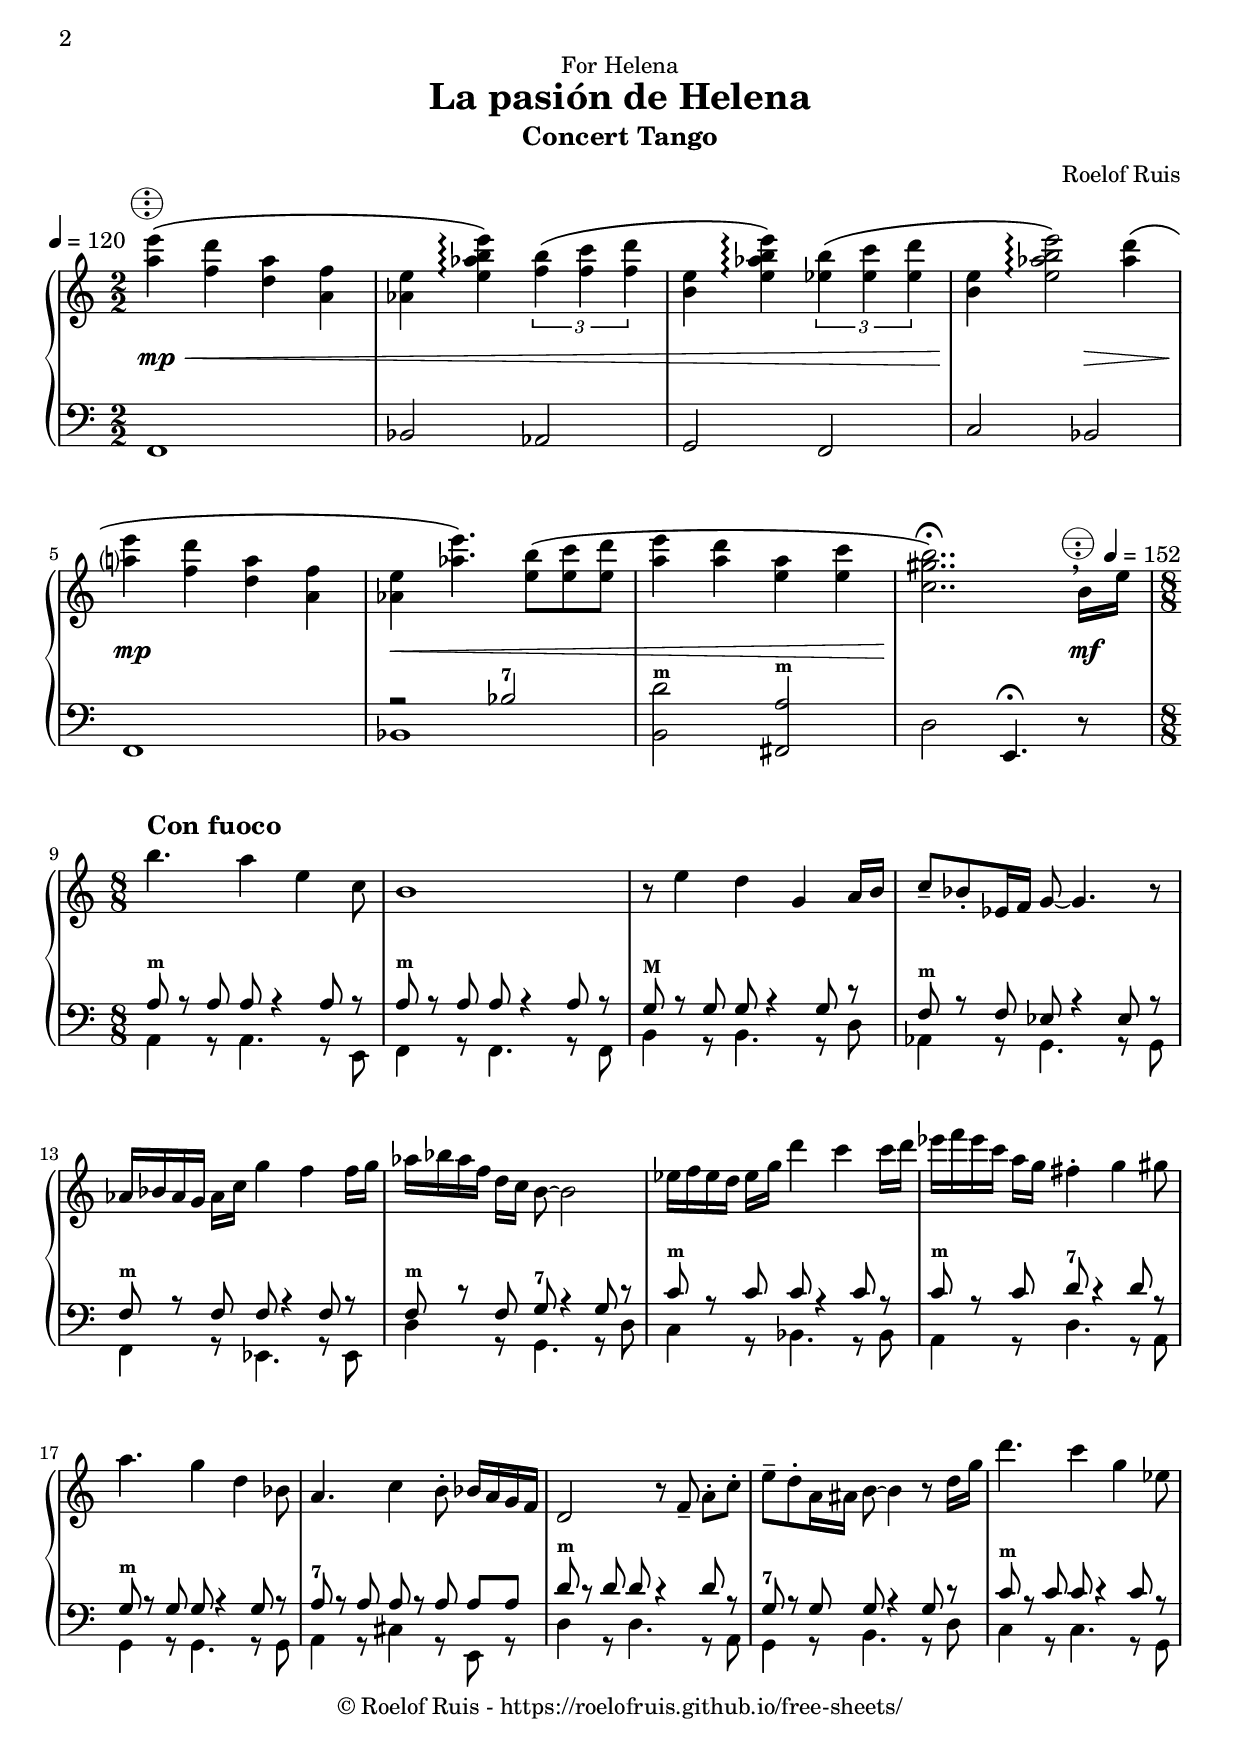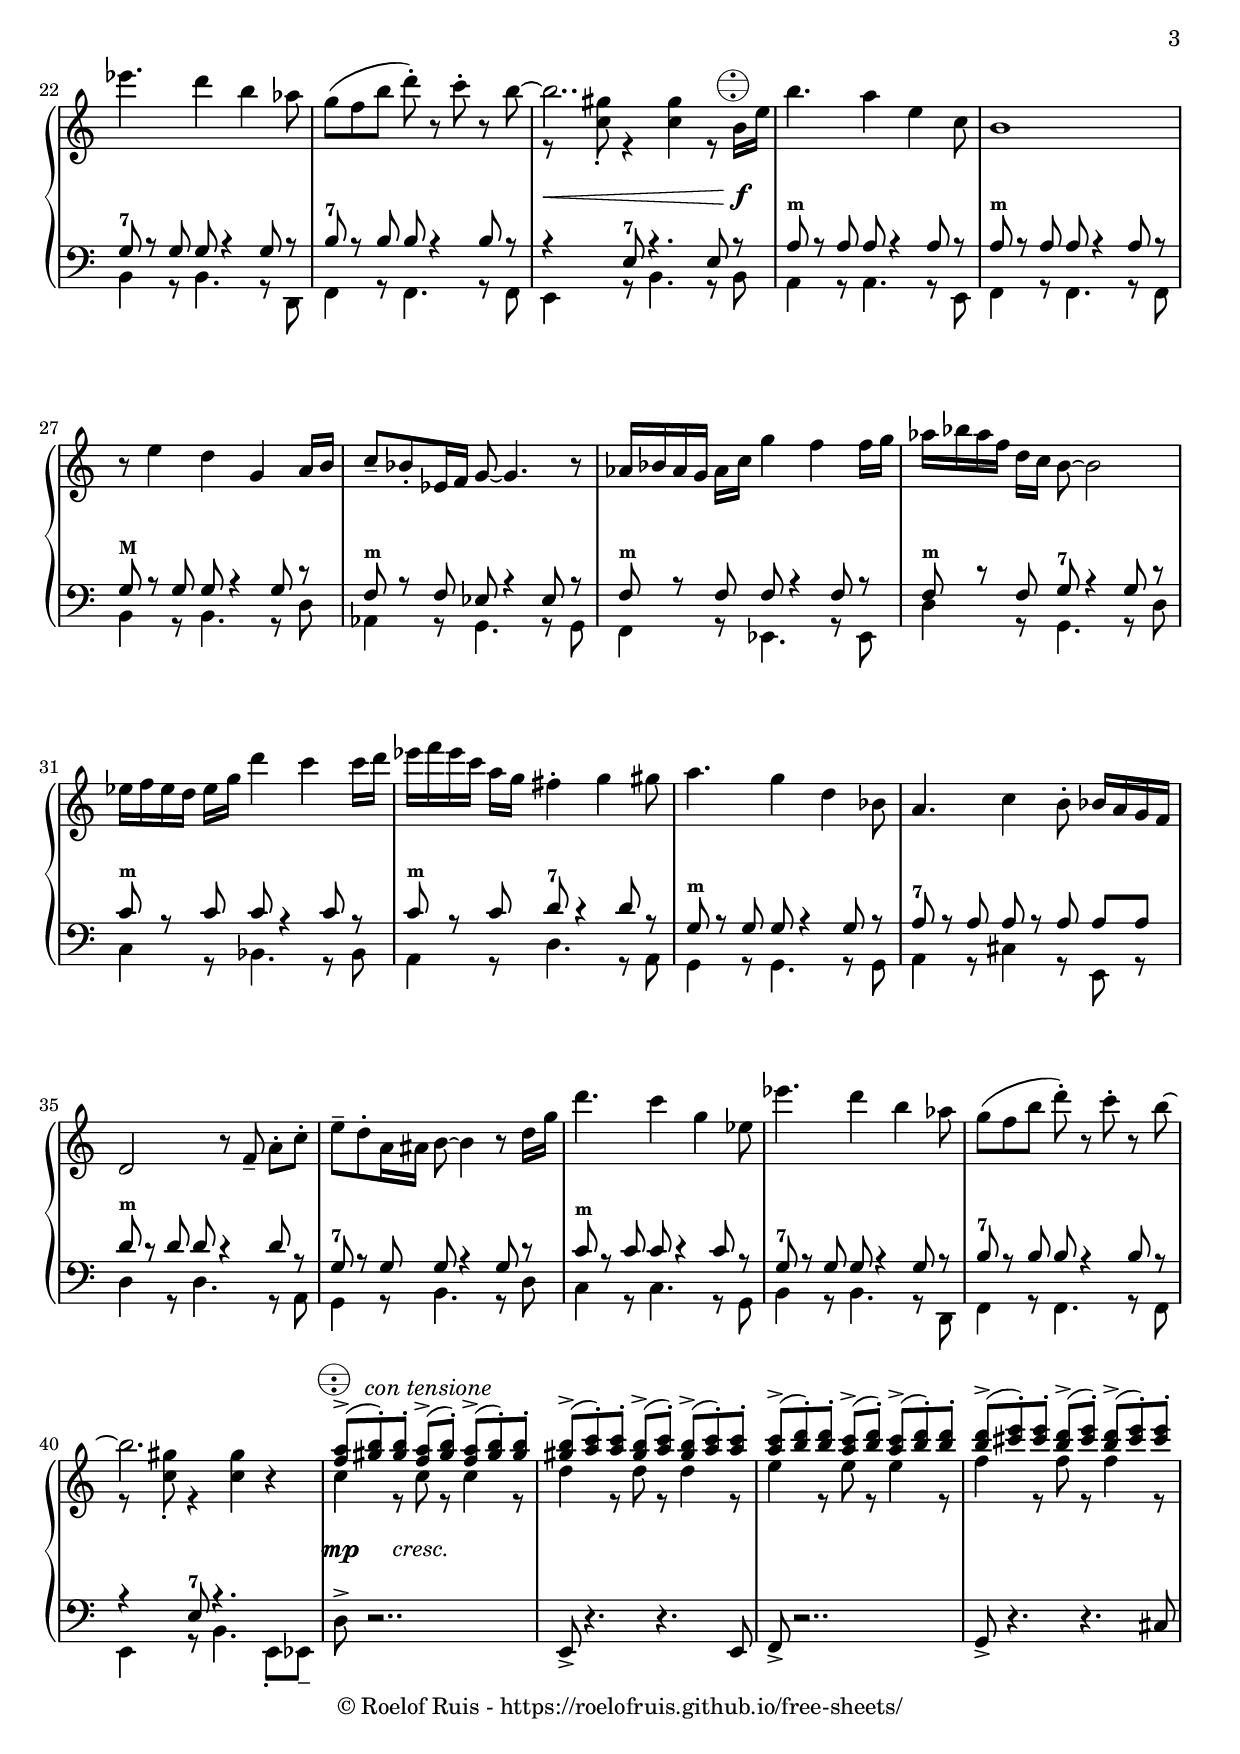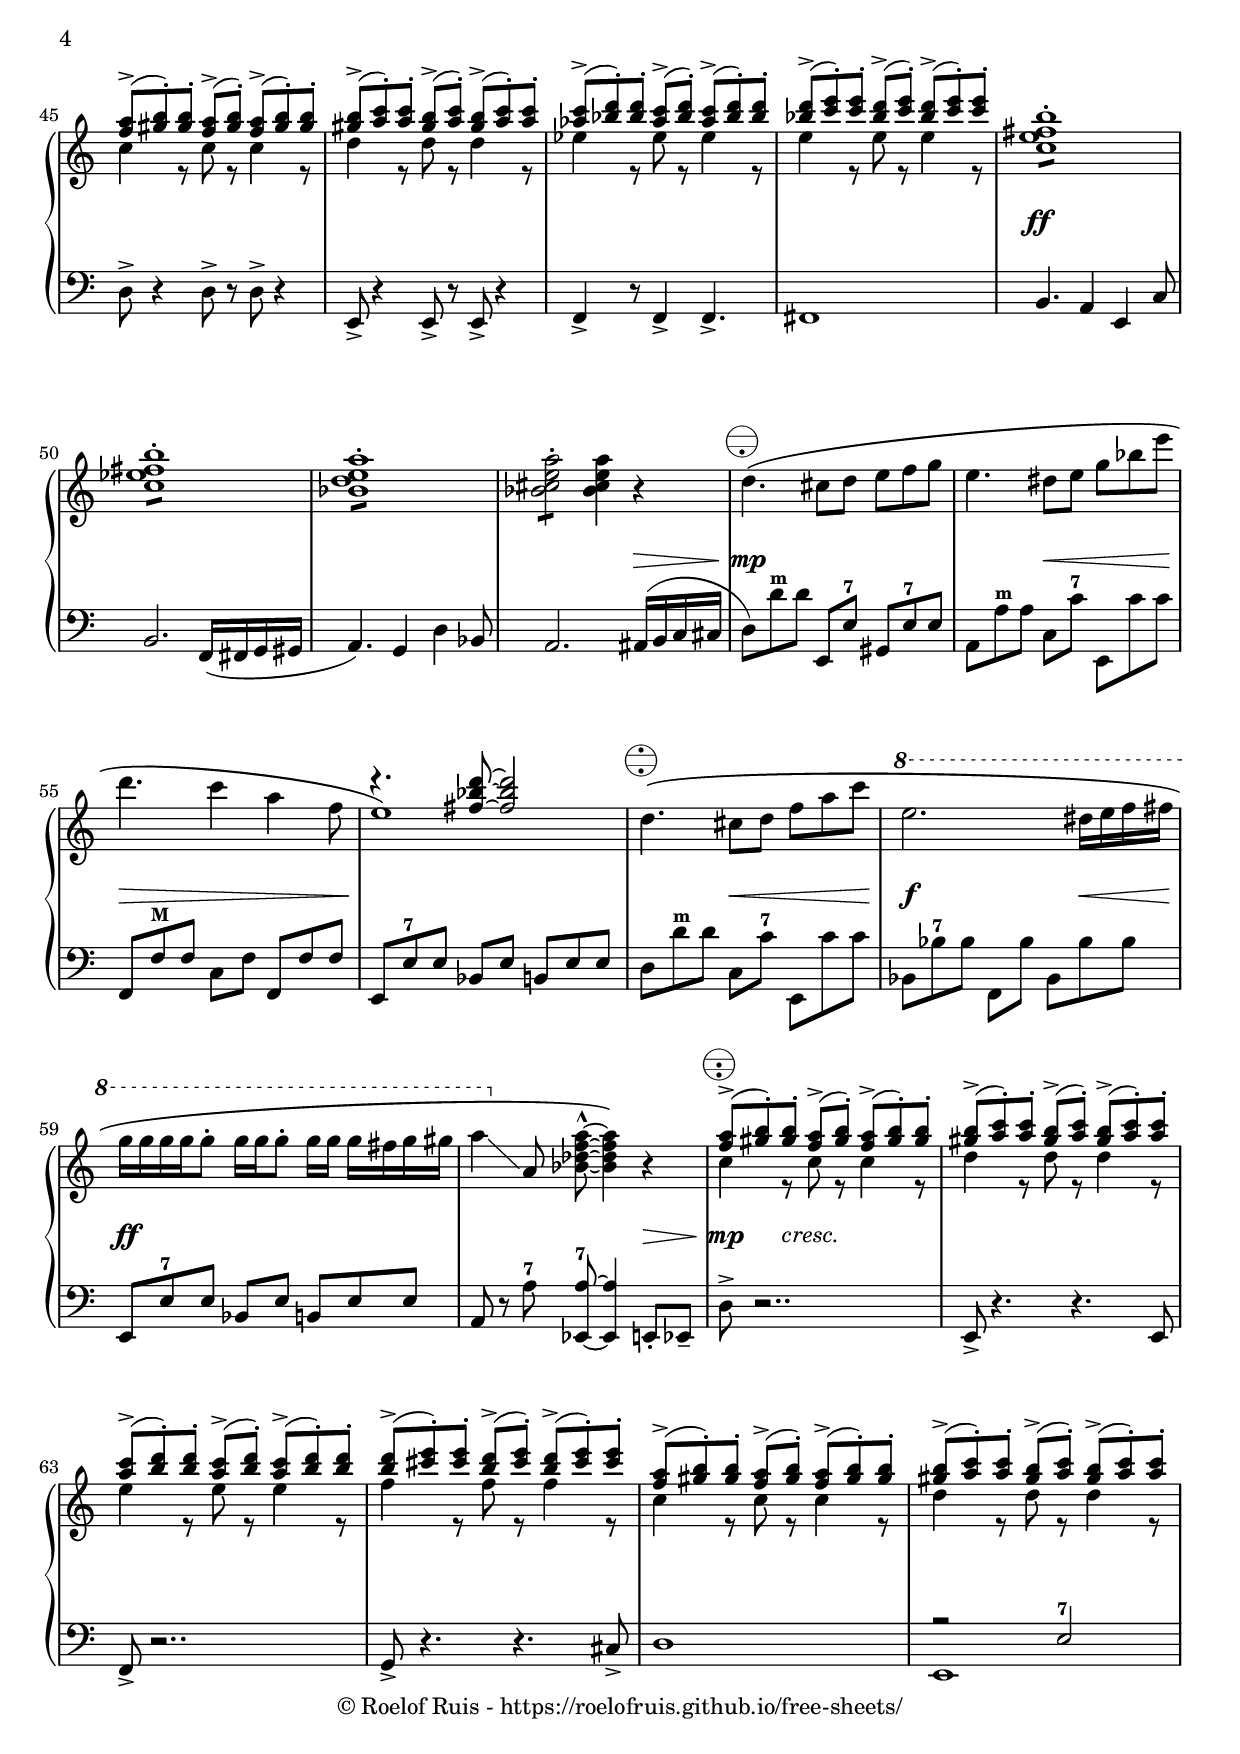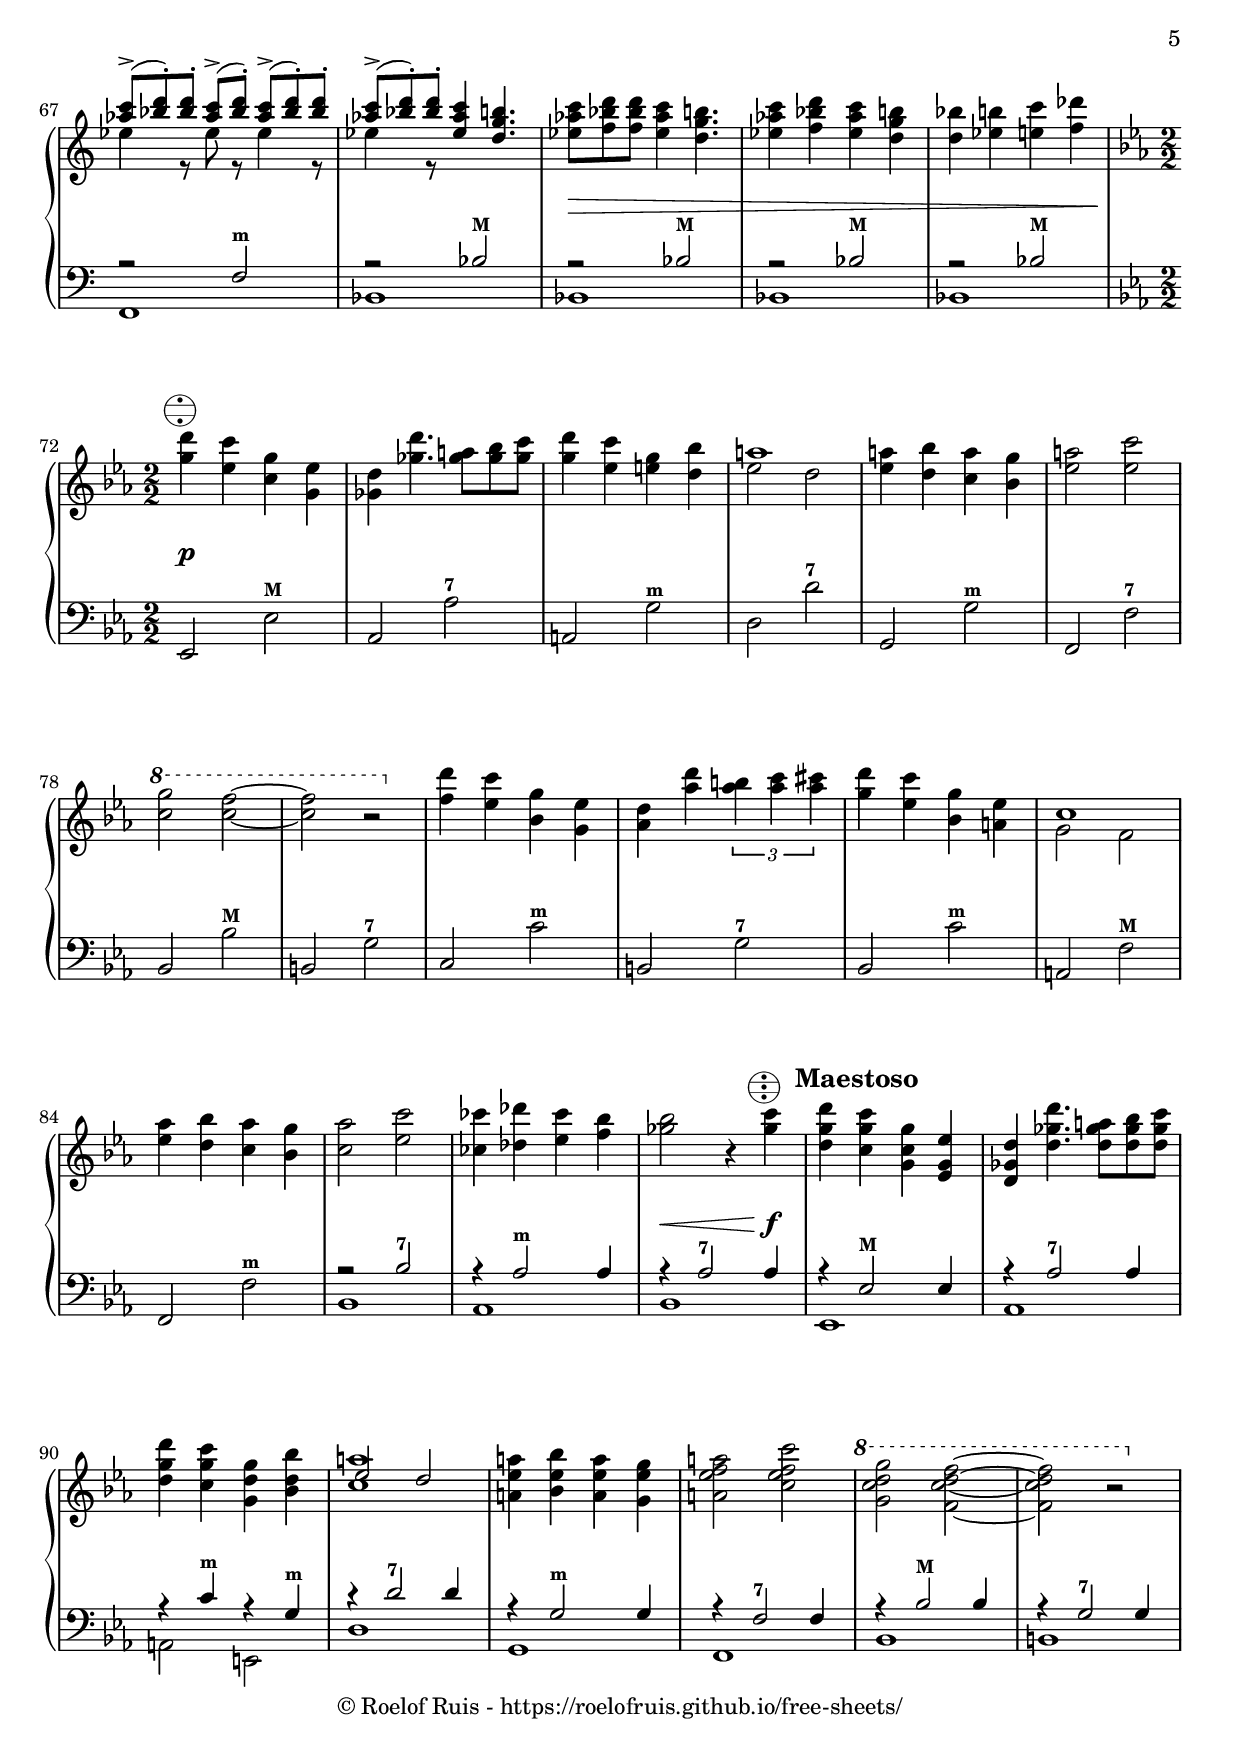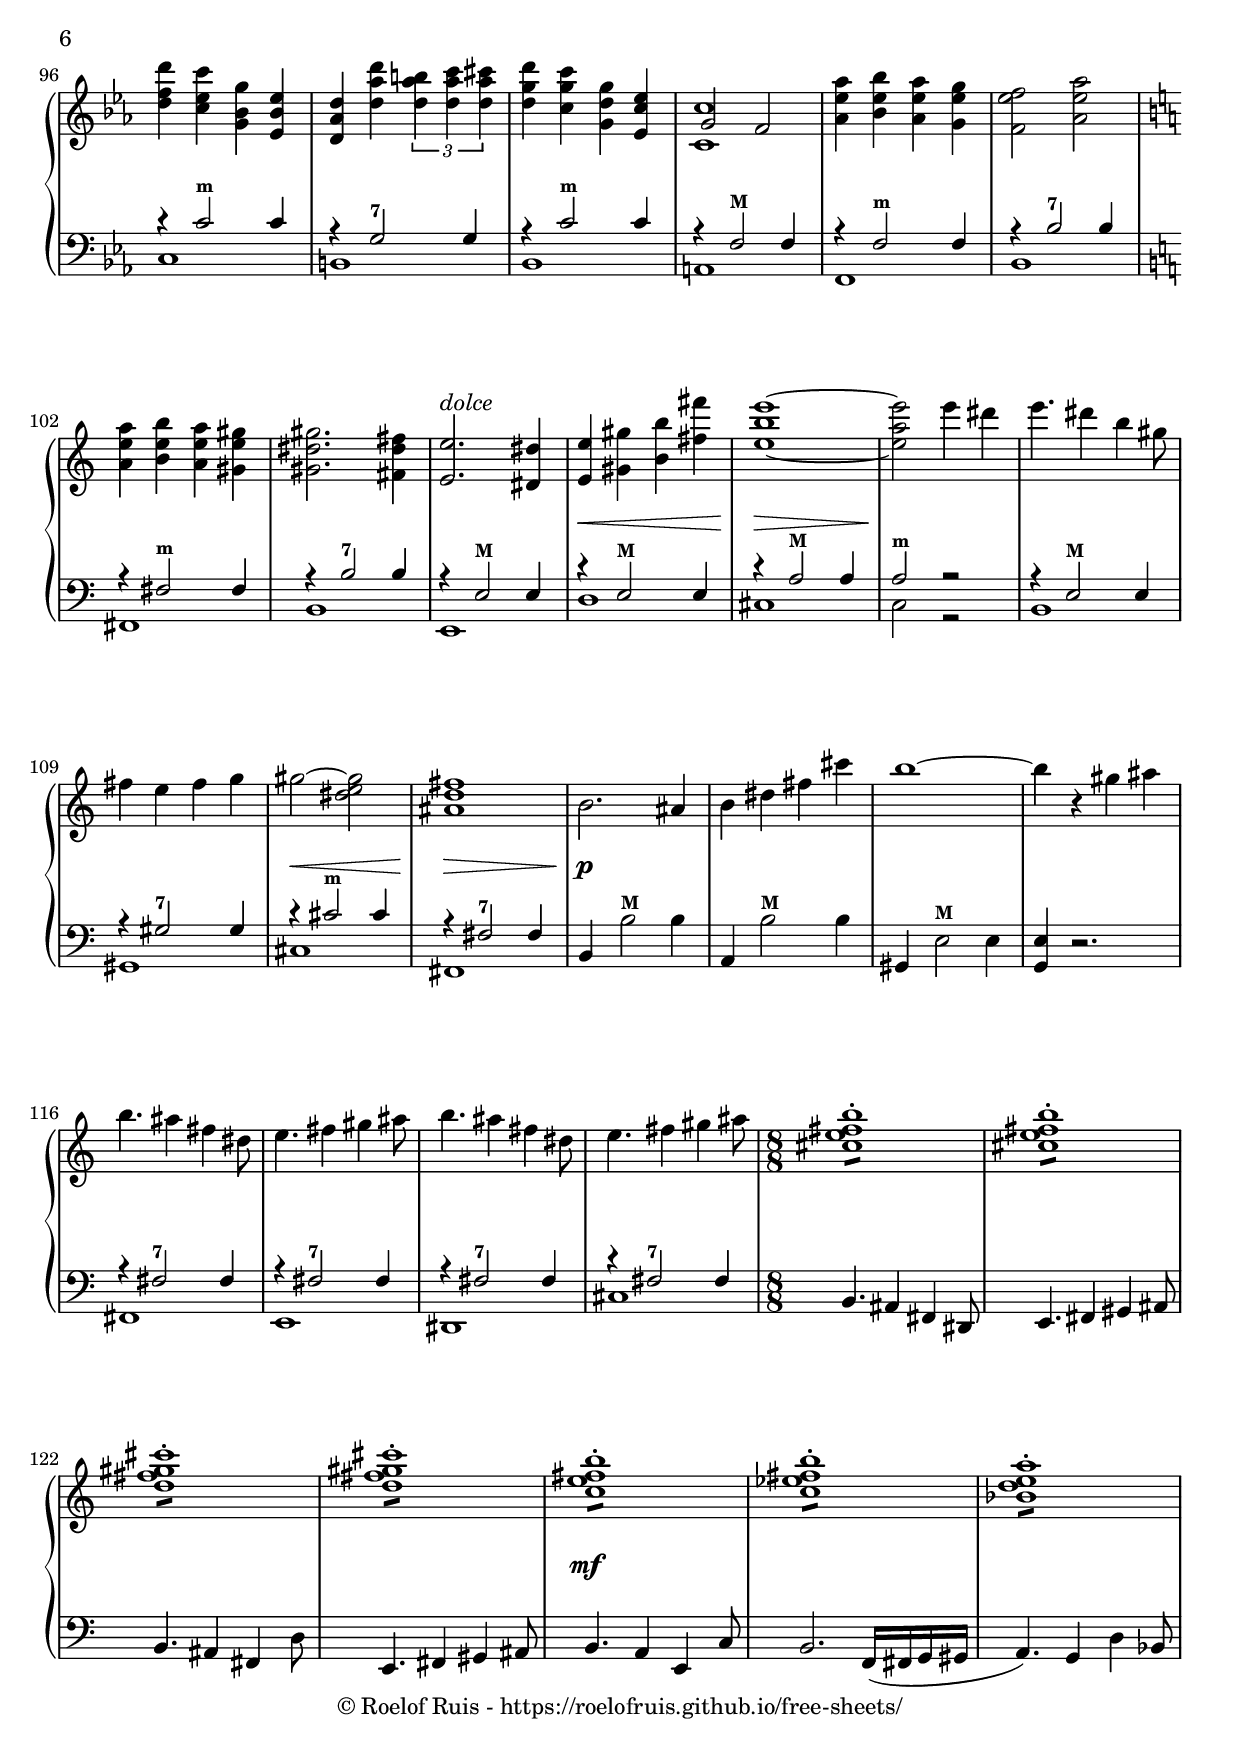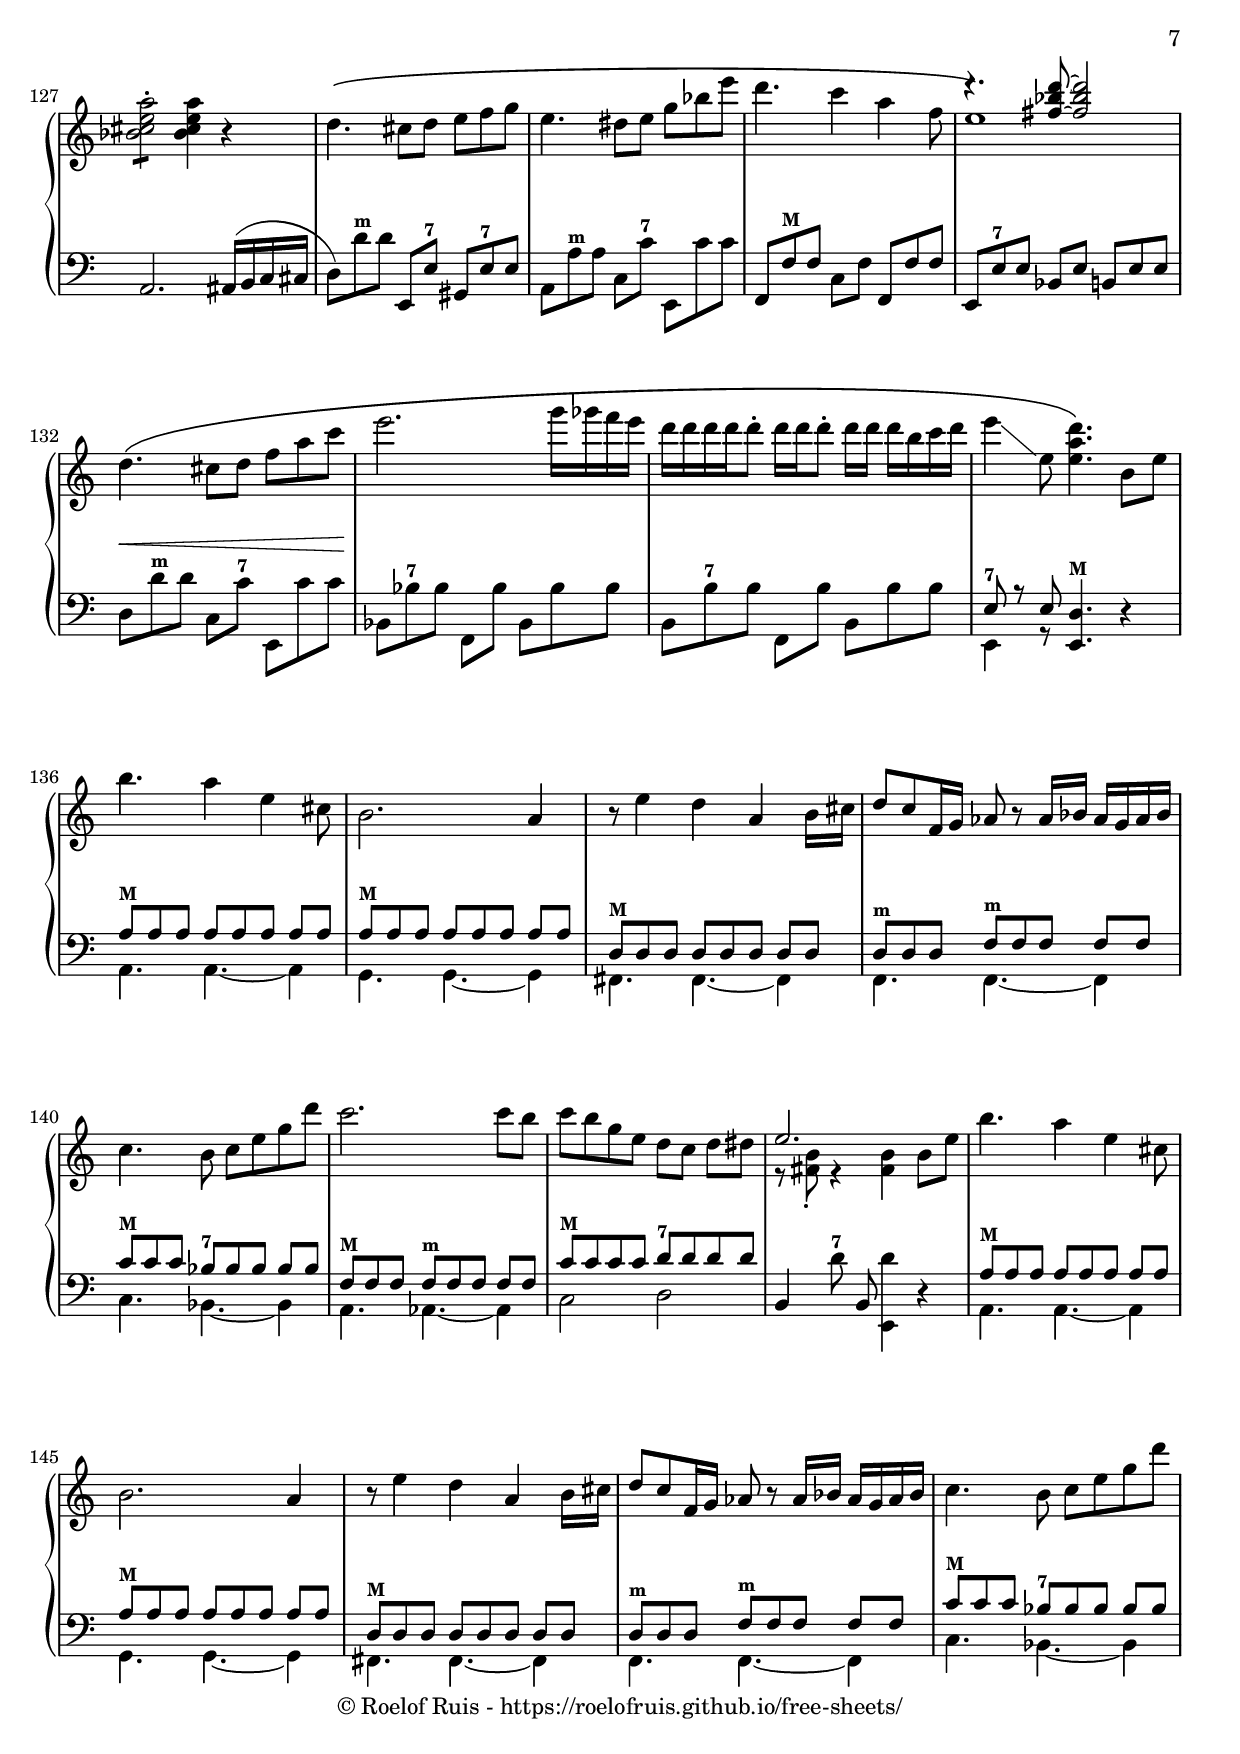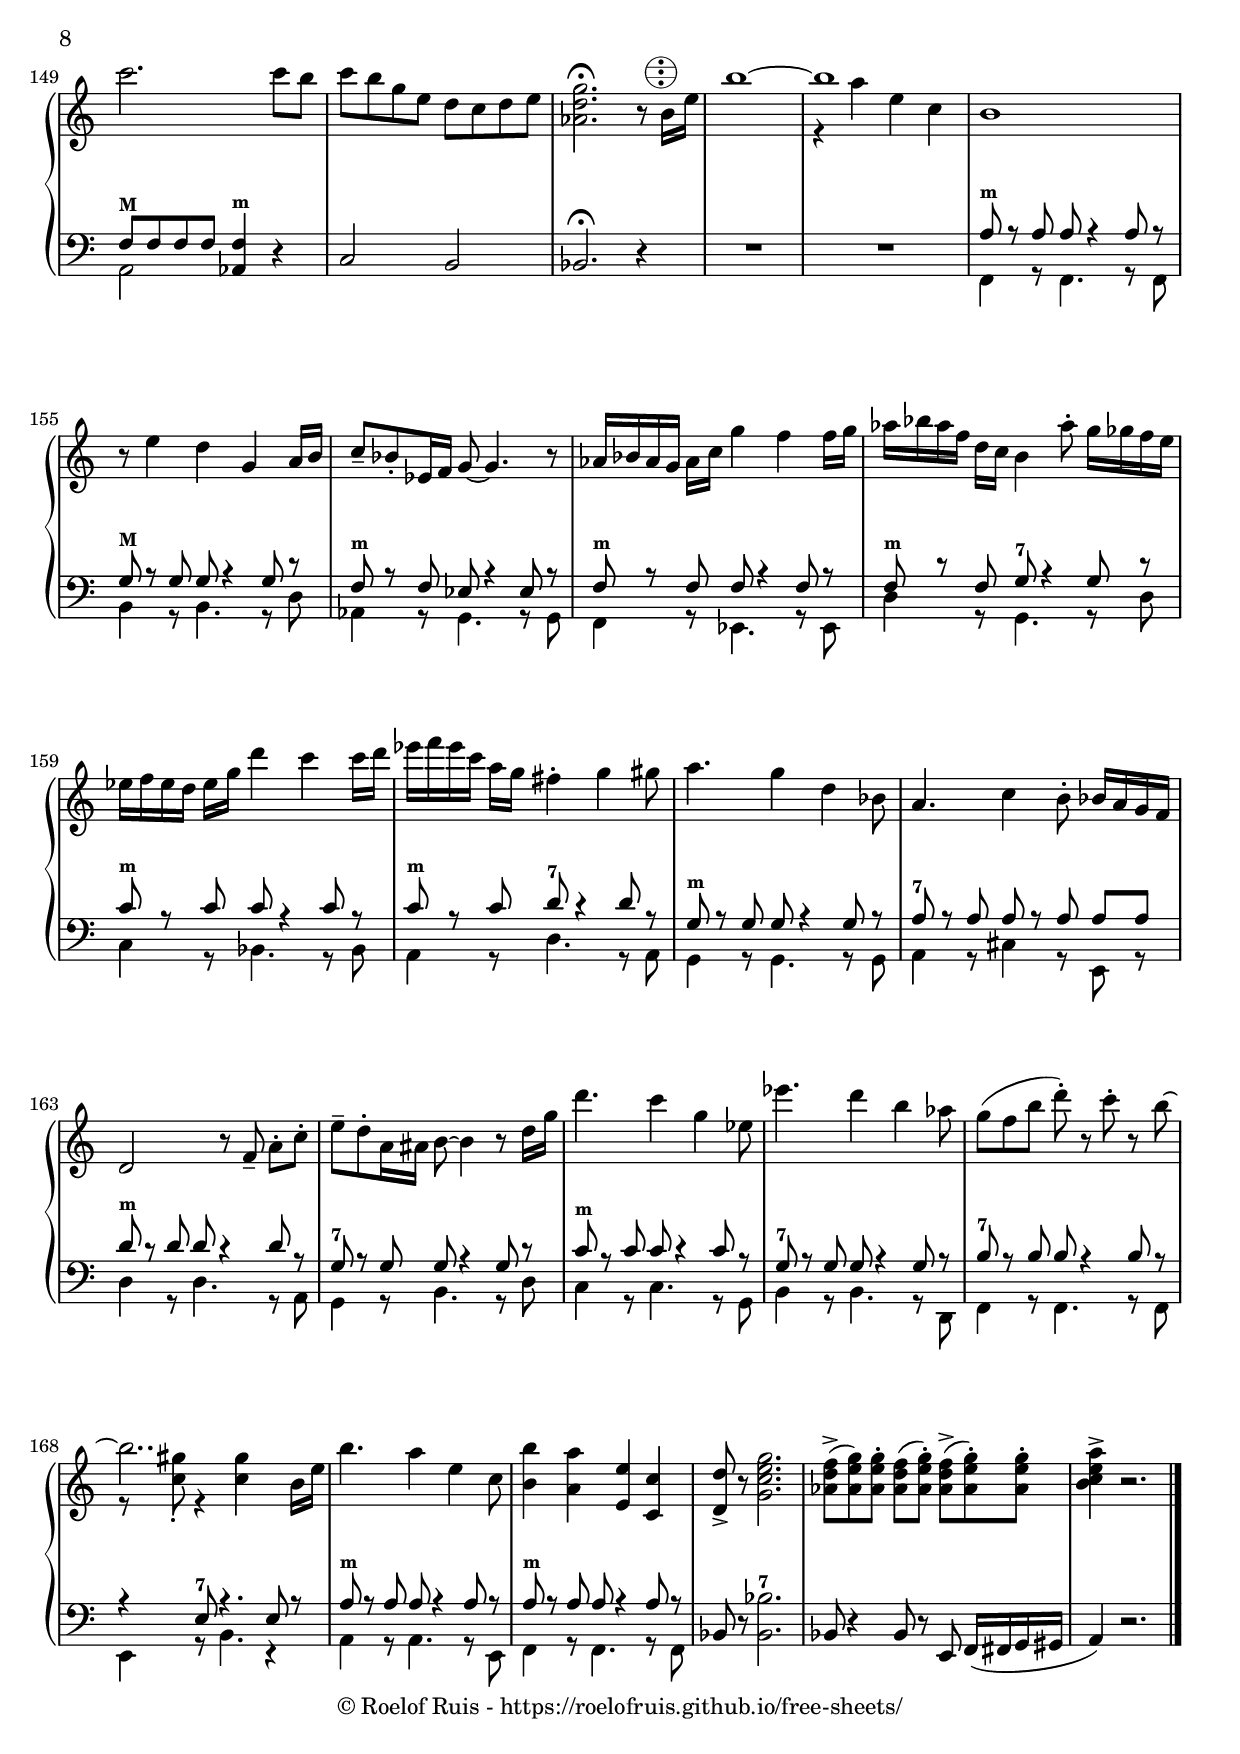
\version "2.20.0"

\include "../../shared_includes.ly"
\version "2.20.0"

% ---- Bellows ----
out = ^\markup { \musicglyph #"accordion.pull" }
in = ^\markup { \musicglyph #"accordion.push" }

outsub = _\markup { \musicglyph #"accordion.pull" }
insub = _\markup { \musicglyph #"accordion.push" }

% ---- Basses ----
mj = ^\markup { \bold \magnify #0.8 { \roman M } }
mn = ^\markup { \bold \magnify #0.8 { \roman m } }
spt = ^\markup { \bold \magnify #0.8 { \roman 7 } }
vsp = ^\markup { \bold \magnify #0.8 { \roman v7 } }

bbass = _\markup {\box {\bold{BB}}}
sbass = _\markup {\box {\bold{SB}}}

% ---- Registers ----

eightva = \markup {\italic \translate #'(1.8 . 0) \raise #2 \magnify #0.8 {"8va"}}
loco    = \markup {\italic \translate #'(1.8 . 0) \raise #2 \magnify #0.8 {"loco"}}

dot = \markup {
  \musicglyph #"accordion.dot"
}

freebass = \markup {
  \musicglyph #"accordion.freebass"
}

discant = \markup {
  \musicglyph #"accordion.discant"
}

fbrega = ^\markup {
  \whiteout
  \combine
  \freebass
  \raise #1.5 \dot
}

fbregz = ^\markup {
  \whiteout
  \combine
  \freebass
  \raise #0.5 \dot
}

fbregza = ^\markup {
  \whiteout
  \combine
  \freebass
  \combine
  \raise #0.5 \dot
  \raise #1.5 \dot
}

regz = ^\markup {
  \whiteout
  \combine
  \discant
  \raise #0.5 \dot
}

regez = ^\markup {
  \whiteout
  \combine
  \discant
    \combine
    \raise #0.5 \dot
    \eightva
}

rega = ^\markup {
  \whiteout
  \combine
  \discant
  \raise #1.5 \dot
}

regzdba = ^\markup {
  \whiteout
  \combine
  \discant
  \combine
    \raise #0.5 \dot
    \combine
      \raise #1.5 \dot
      \translate #'(-1 . 0) \raise #1.5 \dot
}

regdbav = ^\markup {
  \whiteout
  \combine
  \discant
  \combine
    \raise #2.5 \dot
    \combine
      \raise #1.5 \dot
      \translate #'(-1 . 0) \raise #1.5 \dot
}

regav = ^\markup {
  \whiteout
  \combine
  \discant
  \combine
    \raise #2.5 \dot
    \raise #1.5 \dot
}

regdbaz = ^\markup {
  \whiteout
  \combine
  \discant
  \combine
    \raise #0.5 \dot
    \combine
      \raise #1.5 \dot
      \translate #'(-1 . 0) \raise #1.5 \dot
}

regdba = ^\markup {
  \whiteout
  \combine
  \discant
  \combine
    \raise #1.5 \dot
    \translate #'(-1 . 0) \raise #1.5 \dot
}

regza = ^\markup {
  \whiteout
  \combine
  \discant
  \combine
    \raise #0.5 \dot
    \raise #1.5 \dot
}

regeza = ^\markup {
  \whiteout
  \combine
  \discant
  \combine
    \raise #0.5 \dot
    \combine
      \raise #1.5 \dot
      \eightva
}

regzv = ^\markup {
  \whiteout
  \combine
  \discant
  \combine
    \raise #0.5 \dot
    \raise #2.5 \dot
}

regzav = ^\markup {
  \whiteout
  \combine
  \discant
  \combine
    \raise #2.5 \dot
    \combine
      \raise #1.5 \dot
      \raise #0.5 \dot
}

regezv = ^\markup {
  \whiteout
  \combine
  \discant
  \combine
    \raise #0.5 \dot
    \combine
      \raise #2.5 \dot
      \eightva
}

regzacv = ^\markup {
  \whiteout
  \combine
  \discant
  \combine
    \raise #2.5 \dot
    \combine
      \translate #'(-1 . 0) \raise #1.5 \dot
      \raise #0.5 \dot
}

regzacvl = ^\markup {
  \whiteout
  \combine
  \discant
  \combine
    \raise #2.5 \dot
    \combine
      \translate #'(-1 . 0) \raise #1.5 \dot
      \combine
        \raise # 0.5 \dot
        \loco
}

regzdbav = ^\markup {
  \whiteout
  \combine
  \discant
  \combine
    \raise #2.5 \dot
    \combine
      \raise #1.5 \dot
      \combine
      \translate #'(-1 . 0) \raise #1.5 \dot
      \raise #0.5 \dot
}









% ---- Other functionality ----

simile = \markup "simile"
subp = _\markup{ \italic sub \dynamic p }


options = {
  \numericTimeSignature
  \key a \minor
}

staffRight = {
  \options
  \clef treble
  \time 2/2
  \override Score.MetronomeMark.X-offset = #-1
  \tempo 4 = 120

  \relative c'' {
    <a' e'>4\(\regzav <f d'> <d a'> <a f'> |
    <as e'> <e' as b e>4\)\arpeggio \tuplet 3/2 { <f b>4\( <f c'> <f d'> } |
    <b, e>4 <e as b e>4\)\arpeggio \tuplet 3/2 { <es b'>4\( <es c'> <es d'> } |
    <b e>4 <e as b e>2\)\arpeggio <as d>4\( |
    \break
    <a? e'>4 <f d'> <d a'> <a f'> |
    <as e'> <as' e'>4.\) <e b'>8\( <e c'> <e d'> |
    <a e'>4 <a d> <e a> <e c'> |
    <c gis' b>2..\)\fermata \breathe 

    \override Score.MetronomeMark.X-offset = #2.5
    \tempo 4 = 152
    b16\regza e |
    
    \break
    
    \time 8/8
    
    b'4.^\markup { \pad-around #1 \large \bold "Con fuoco" } a4 e4 c8 |
    b1 |
    r8 e4 d4 g,4 a16 b |
    c8-- bes-. es,16 f g8~ g4. r8 |
    
    as16[ bes as g] as[ c] g'4 f4 f16 g |
    as16[ bes as f] d[ c] b8~ b2 |
    es16[ f es d] es[ g] d'4 c c16 d |
    es16[ f es c] a[ g] fis4-. g4 gis8 |
    
    a4. g4 d bes8 |
    a4. c4 b8-. bes16 a g f |
    d2 r8 f8-- a-. c-. |
    e-- d-. a16 ais b8~ b4 r8 d16 g |
    
    d'4. c4 g4 es8 |
    es'4. d4 b as8 |
    g8( f b d)-. r c-. r
    << { 
      \stemDown b~ \stemNeutral b2..
      b,16[\regzv e] 
    } \\ { 
      s 8 
      r8 <gis c,>8-. r4 <gis c,>4 r8
    } >> |
    
    b4. a4 e4 c8 |
    b1 |
    r8 e4 d4 g,4 a16 b |
    c8-- bes-. es,16 f g8~ g4. r8 |
    
    as16[ bes as g] as[ c] g'4 f4 f16 g |
    as16[ bes as f] d[ c] b8~ b2 |
    es16[ f es d] es[ g] d'4 c c16 d |
    es16[ f es c] a[ g] fis4-. g4 gis8 |
    
    a4. g4 d bes8 |
    a4. c4 b8-. bes16 a g f |
    d2 r8 f8-- a-. c-. |
    e-- d-. a16 ais b8~ b4 r8 d16 g |
    
    d'4. c4 g4 es8 |
    es'4. d4 b as8 |
    g8( f b d)-. r c-. r
    << { 
      \stemDown b~ \stemNeutral b2. 
    } \\ { 
      s 8 r8 <gis c,>8-. r4 <gis c,>4
    } >> r4 |
    
    << { 
      <f a>8[(->\regza^\markup { \hspace #3 \italic "con tensione" } <gis b>-.) <gis b>]-. <f a>[(-> <gis b>-.)] <f a>([-> <gis b>-.) <gis b>-.] 
      <gis b>8(-> <a c>-.) <a c>-. <gis b>[(-> <a c>]-.) <gis b>[(-> <a c>-.) <a c>-.] |
      <a c>8(-> <b d>-.) <b d>-. <a c>[(-> <b d>]-.) <a c>[(-> <b d>-.) <b d>]-. |
      <b d>8(-> <cis e>-.) <cis e>-. <b d>[(-> <cis e>]-.) <b d>[(-> <cis e>-.) <cis e>]-. |
      
      <f, a>8[(-> <gis b>-.) <gis b>]-. <f a>[(-> <gis b>]-.) <f a>[(-> <gis b>-.) <gis b>-.]
      <gis b>8(-> <a c>-.) <a c>-. <gis b>[(-> <a c>]-.) <gis b>[(-> <a c>)-. <a c>]-.
      <as c>8(-> <bes d>-.) <bes d>-. <as c>[(-> <bes d>]-.) <as c>[(-> <bes d>)-. <bes d>]-.
      <bes d>8(-> <c e>-.) <c e>-. <bes d>[(-> <c e>]-.) <bes d>8[(-> <c e>-.) <c e>]-.
    } \\ { 
      c,4 r8 c8 r8 c4 r8 
      d4 r8 d8 r8 d4 r8
      e4 r8 e8 r8 e4 r8
      f4 r8 f8 r8 f4 r8
      
      c4 r8 c8 r8 c4 r8 
      d4 r8 d8 r8 d4 r8
      es4 r8 es8 r8 es4 r8
      e4 r8 e8 r8 e4 r8
    } >>
    
    \repeat tremolo 8 { <c e fis b>8-. }
    \repeat tremolo 8 { <c es fis b>8-. }
    \repeat tremolo 8 { <bes d e a>8-. }
    \repeat tremolo 4 { <bes cis e a>8-. } <bes cis e a>4 r4 |
    
    << {
      s1
      s1
      s1
      r4. <fis'~ bes~ d~>8 <fis bes d>2
    } \\ {
      d4.^\(\regz cis8[ d] e[ f g] |
      e4. dis8[ e] g[ bes e] |
      d4. c4 a f8 |
      e1\)
    } >>
    d4.\(\regzv cis8[ d] f[ a c] |
    \ottava 1
    e2. dis16 e f fis |
    g16 g g g g8-. g16[ g g8]-. g16 g g fis g gis |
    a4\glissando
    \ottava 0
    a,,8 <bes~ des~ f~ a~>8-^ <bes des f a>4\) r4 |
    
    << {
      <f' a>8[(\regza-> <gis b>-.) <gis b>]-. <f a>[(-> <gis b>-.)] <f a>([-> <gis b>-.) <gis b>-.] 
      <gis b>8(-> <a c>-.) <a c>-. <gis b>[(-> <a c>]-.) <gis b>[(-> <a c>-.) <a c>-.] |
      <a c>8(-> <b d>-.) <b d>-. <a c>[(-> <b d>]-.) <a c>[(-> <b d>-.) <b d>]-. |
      <b d>8(-> <cis e>-.) <cis e>-. <b d>[(-> <cis e>]-.) <b d>[(-> <cis e>-.) <cis e>]-. |
      
      <f, a>8[(-> <gis b>-.) <gis b>]-. <f a>[(-> <gis b>]-.) <f a>[(-> <gis b>-.) <gis b>-.]
      <gis b>8(-> <a c>-.) <a c>-. <gis b>[(-> <a c>]-.) <gis b>[(-> <a c>)-. <a c>]-.
      <as c>8(-> <bes d>-.) <bes d>-. <as c>[(-> <bes d>]-.) <as c>[(-> <bes d>)-. <bes d>]-.
      <as c>8(-> <bes d>-.) <bes d>-. <es, as c>4 <d g b>4.
    } \\ { 
      c4 r8 c8 r8 c4 r8 
      d4 r8 d8 r8 d4 r8
      e4 r8 e8 r8 e4 r8
      f4 r8 f8 r8 f4 r8
      
      c4 r8 c8 r8 c4 r8 
      d4 r8 d8 r8 d4 r8
      es4 r8 es8 r8 es4 r8
      es4 r8
    } >>
    
    <es as c>8 <f bes d> <f bes d> <es as c>4 <d g b>4. |
    <es as c>4 <f bes d> <es as c> <d g b> |
    <d bes'> <es b'> <e c'> <f des'>
    
    \break
    
    \key es \major
    \time 2/2
    <g d'>4\regzv <es c'> <c g'> <g es'> |
    <ges d'>4 <ges' d'>4. <ges a>8 <ges bes> <ges c> |
    <g d'>4 <es c'> <e g> <d bes'> |
    << { a'1 } \\ { es2 d } >> |
    
    <es a>4 <d bes'> <c a'> <bes g'>
    <es a>2 <es c'>2 |
    \ottava 1
    <c' g'>2 <c~ f~>2 |
    <c f>2 r2
    \ottava 0

    <f, d'>4 <es c'> <bes g'> <g es'> |
    <as d>4 <as' d>4 \tuplet 3/2 { <as b>4 <as c> <as cis> } |
    <g d'>4 <es c'> <bes g'> <a es'>4 |
    << { c1 } \\ { g2 f } >>
    
    <es' as>4 <d bes'> <c as'> <bes g'> |
    <c as'>2 <es c'>2 |
    <ces ces'>4 < des des'> <es ces'> <f bes> |
    <ges bes>2 r4 <ges c>4\regzav^\markup { \hspace #3 \pad-around #1 \large \bold "Maestoso" } |
    
    <d g d'>4 <c g' c> <g c g'> <es g es'> |
    <d ges d'>4 <d' ges d'>4. <d ges a>8 <d ges bes> <d ges c> |
    <d g d'>4 <c g' c> <g d' g> <bes d bes'> |
    << { es2 d } \\ { <c a'>1 } >> |

    <a es' a>4 <bes es bes'> <a es' a> <g es' g>
    <a es' f a>2 <c es f c'>2 |
    \ottava 1
    <g' c d g>2 <f~ c'~ d~ f~>2 |
    <f c' d f>2 r2
    \ottava 0

    <d f d'>4 <c es c'> <g bes g'> <es bes' es> |
    <d as' d>4 <d' as' d>4 \tuplet 3/2 { <d as' b>4 <d as' c> <d as' cis> } |
    <d g d'>4 <c g' c> <g d' g> <es c' es>4 |
    << { g2 f } \\ { <c c'>1 } >>
    <as' es' as>4 <bes es bes'> <as es' as> <g es' g> |
    <f es' f>2 <as es' as>2 |

    \key a \minor
    <a e' a>4 <b e b'> <a e' a> <gis e' gis>
    <gis dis' gis>2. <fis dis' fis>4 |
    <e e'>2.^\markup { \italic "dolce" } <dis dis'>4 |
    <e e'>4 <gis gis'> <b b'> <fis' fis'> |
    <e~ b' e~>1 |
    <e a e'>2 e'4 dis |
    e4. dis4 b4 gis8 |
    fis4 e fis g |
    gis2~ <gis e dis>2 |
    <fis d ais>1 |
    b,2. ais4 |
    b4 dis fis cis' |
    b1~ |
    b4 r4 gis4 ais |
    b4. ais4 fis4 dis8 |
    e4. fis4 gis4 ais8 |
    b4. ais4 fis4 dis8 |
    e4. fis4 gis4 ais8 |

    \time 8/8
    \repeat tremolo 8 { <cis, e fis b>8-. }
    \repeat tremolo 8 { <cis e fis b>8-. }
    \repeat tremolo 8 { <d fis gis cis>8-. }
    \repeat tremolo 8 { <d fis gis cis>8-. }

    \repeat tremolo 8 { <c e fis b>8-. }
    \repeat tremolo 8 { <c es fis b>8-. }
    \repeat tremolo 8 { <bes d e a>8-. }
    \repeat tremolo 4 { <bes cis e a>8-. } <bes cis e a>4 r4 |

    << { 
      s1
      s1
      s1
      r4. <fis'~ bes~ d~>8 <fis bes d>2
    } \\ { 
      d4.^\( cis8[ d] e[ f g] |
      e4. dis8[ e] g[ bes e] |
      d4. c4 a f8 |
      e1\)
    } >>
    d4.\( cis8[ d] f[ a c] |
    e2. g16 ges f e |
    d16 d d d d8-. d16[ d d8]-. d16 d d b c d |
    e4\glissando
    e,8 <e a d>4.\) b8 e |
    
    b'4. a4 e4 cis8 |
    b2. a4 |
    r8 e'4 d4 a4 b16 cis |
    d8 c f,16 g as8 r8 as16 bes as g as bes |
    
    c4. b8 c[ e g d'] |
    c2. c8 b |
    c[ b g e] d c d dis |
    
    << { 
      e2.
    } \\ { 
      r8 <b fis>8-. r4 <b fis>4
    } >> b8 e |
    
    b'4. a4 e4 cis8 |
    b2. a4 |
    r8 e'4 d4 a4 b16 cis |
    d8 c f,16 g as8 r8 as16 bes as g as bes |
    
    c4. b8 c[ e g d'] |
    c2. c8 b |
    c[ b g e] d[ c d e] |
    <g d as>2.\fermata r8 b,16\regzav e |
    
    << { b'1~ b1 } \\ { s1 r4 a e c } >>
    b1 |
    r8 e4 d4 g,4 a16 b |
    c8-- bes-. es,16 f g8~ g4. r8 |
    
    as16[ bes as g] as[ c] g'4 f4 f16 g |
    as16[ bes as f] d[ c] b4 as'8-. g16 ges f e |
    es16[ f es d] es[ g] d'4 c c16 d |
    es16[ f es c] a[ g] fis4-. g4 gis8 |
    
    a4. g4 d bes8 |
    a4. c4 b8-. bes16 a g f |
    d2 r8 f8-- a-. c-. |
    e-- d-. a16 ais b8~ b4 r8 d16 g |

    d'4. c4 g4 es8 |
    es'4. d4 b as8 |
    g8( f b d)-. r c-. r
    << {
      \stemDown b~ \stemNeutral b2..
    } \\ { 
      s 8 
      r8 <gis c,>8-. r4 <gis c,>4
    } >> b,16[ e] |
    
    b'4. a4 e c8 |
    <b b'>4 <a a'> <e e'> <c c'> |
    <d d'>8-> r8 <g c e g>2. |
    <as d f>8(-> <as e' g>) <as e' g>-. <as d f>[( <as e' g>)]-. <as d f>[(-> <as e' g>-.) <as e' g>]-. |
    <b c e a>4-> r2. |

    \bar "|."
    
  }
}

staffLeft = {
  \options
  \clef bass
  \time 2/2

  f,1 |
  bes,2 as,2 |
  g,2 f,2 |
  c2 bes,2 |
  f,1 |
  << { r2 bes\spt } \\ { bes,1 } >>
  <b, d'>2\mn <fis, a>2\mn
  d2 e,4.\fermata r8 |

  \time 8/8

  << { a8\mn r8 a8 a8 r4 a8 r8 } \\ { a,4 r8 a,4. r8 e,8 } >>
  << { a8\mn r8 a8 a8 r4 a8 r8 } \\ { f,4 r8 f,4. r8 f,8 } >>
  << { g8\mj r8 g8 g8 r4 g8 r8 } \\ { b,4 r8 b,4. r8 d8 } >>
  << { f8\mn r8 f8 es8 r4 es8 r8 } \\ { as,4 r8 g,4. r8 g,8 } >>
  << { f8\mn r8 f8 f8 r4 f8 r8 } \\ { f,4 r8 es,4. r8 es,8 } >> |
  << { f8\mn r8 f8 g8\spt r4 g8 r8 } \\ { d4 r8 g,4. r8 d8 } >> |
  << { c'8\mn r8 c'8 c'8 r4 c'8 r8 } \\ { c4 r8 bes,4. r8 bes,8 } >> |
  << { c'8\mn r8 c'8 d'8\spt r4 d'8 r8 } \\ { a,4 r8 d4. r8 a,8 } >> |
  << { g8\mn r8 g8 g8 r4 g8 r8 } \\ { g,4 r8 g,4. r8 g,8 } >> |
  << { a8\spt r8 a8 a8 r8 a8 a8 a8 } \\ { a,4 r8 cis4 r8 e,8 r8 } >> |
  << { d'8\mn r8 d'8 d' r4 d'8 r8 } \\ { d4 r8 d4. r8 a,8 } >> |
  << { g8\spt r8 g8 g8 r4 g8 r8 } \\ { g,4 r8 b,4. r8 d8 } >> |
  << { c'8\mn r8 c'8 c'8 r4 c'8 r8 } \\ { c4 r8 c4. r8 g,8 } >> |
  << { g8\spt r8 g8 g8 r4 g8 r8 } \\ { b,4 r8 b,4. r8 d,8 } >> |
  << { b8\spt r8 b8 b8 r4 b8 r8 } \\ { f,4 r8 f,4. r8 f,8 } >> |
  << { r4 e8\spt r4. e8 r8 } \\ { e,4 r8 b,4. r8 b,8 } >> |
  
  << { a8\mn r8 a8 a8 r4 a8 r8 } \\ { a,4 r8 a,4. r8 e,8 } >>
  << { a8\mn r8 a8 a8 r4 a8 r8 } \\ { f,4 r8 f,4. r8 f,8 } >>
  << { g8\mj r8 g8 g8 r4 g8 r8 } \\ { b,4 r8 b,4. r8 d8 } >>
  << { f8\mn r8 f8 es8 r4 es8 r8 } \\ { as,4 r8 g,4. r8 g,8 } >>
  << { f8\mn r8 f8 f8 r4 f8 r8 } \\ { f,4 r8 es,4. r8 es,8 } >> |
  << { f8\mn r8 f8 g8\spt r4 g8 r8 } \\ { d4 r8 g,4. r8 d8 } >> |
  << { c'8\mn r8 c'8 c'8 r4 c'8 r8 } \\ { c4 r8 bes,4. r8 bes,8 } >> |
  << { c'8\mn r8 c'8 d'8\spt r4 d'8 r8 } \\ { a,4 r8 d4. r8 a,8 } >> |
  << { g8\mn r8 g8 g8 r4 g8 r8 } \\ { g,4 r8 g,4. r8 g,8 } >> |
  << { a8\spt r8 a8 a8 r8 a8 a8 a8 } \\ { a,4 r8 cis4 r8 e,8 r8 } >> |
  << { d'8\mn r8 d'8 d' r4 d'8 r8 } \\ { d4 r8 d4. r8 a,8 } >> |
  << { g8\spt r8 g8 g8 r4 g8 r8 } \\ { g,4 r8 b,4. r8 d8 } >> |
  << { c'8\mn r8 c'8 c'8 r4 c'8 r8 } \\ { c4 r8 c4. r8 g,8 } >> |
  << { g8\spt r8 g8 g8 r4 g8 r8 } \\ { b,4 r8 b,4. r8 d,8 } >> |
  << { b8\spt r8 b8 b8 r4 b8 r8 } \\ { f,4 r8 f,4. r8 f,8 } >> |
  << { r4 e8\spt r4. } \\ { e,4 r8 b,4. e,8-. es,8-- } >> |
  
  d8-> r2.. |
  e,8-> r4. r4. e,8 |
  f,8-> r2.. |
  g,8-> r4. r4. cis8 |
  d8-> r4 d8-> r8 d8-> r4 |
  e,8-> r4 e,8-> r8 e,8-> r4 |
  f,4-> r8 f,4-> f,4.-> |
  fis,1 |
  
  b,4. a,4 e,4 c8 |
  b,2. f,16( fis, g, gis, |
  a,4.) g,4 d4 bes,8 |
  a,2. ais,16( b, c cis |

  d8) d'8\mn 8 e,8[ e8]\spt gis,[ e\spt e] |
  a,8 a8\mn 8 c8[ c'8]\spt e,[ c'8 8] |
  f,8 f8\mj 8 c[ f8] f,[ f8 8] |
  e,8 e8\spt e bes,[ e8] b,[ e8 e] |
  
  d8 d'8\mn 8 c8[ c'8]\spt e,[ c'8 c'] |
  bes,8 bes8\spt 8 f,[ bes] bes,8[ bes8 8] |
  e,8 e8\spt e bes,8[ e8] b,8[ e8 8]
  a,8 r8 a8\spt <es,~ a~>8\spt <es, a>4 e,8-. es,-- |
  
  d8-> r2.. |
  e,8-> r4. r4. e,8 |
  f,8-> r2.. |
  g,8-> r4. r4. cis8-> |
  d1 |
  << { r2 e\spt } \\ { e,1 } >>  |
  << { r2 f\mn } \\ { f,1 } >> |
  << { r2 bes\mj } \\ { bes,1 } >>
  << { r2 bes\mj } \\ { bes,1 } >>
  << { r2 bes\mj } \\ { bes,1 } >>
  << { r2 bes\mj } \\ { bes,1 } >>
  
  \key es \major
  \time 2/2
  
  es,2 es\mj
  as,2 as\spt
  a,2 g\mn
  d2 d'\spt
  g,2 g\mn
  f,2 f\spt
  bes,2 bes\mj
  b,2 g\spt
  c2 c'\mn
  b,2 g\spt
  bes,2 c'\mn
  a,2 f\mj
  f,2 f\mn
  
  << {
    r2 bes\spt
    r4 as2\mn as4
    r4 as2\spt as4
  } \\ {
    bes,1
    as,1
    bes,1
  } >>
  
  << {
    r4 es2\mj es4
    r4 as2\spt as4
    r4 c'\mn r4 g\mn
    r4 d'2\spt d'4
    r4 g2\mn g4
    r4 f2\spt f4
    r4 bes2\mj bes4 
    r4 g2\spt g4
    r4 c'2\mn c'4
    r4 g2\spt g4
    r4 c'2\mn c'4
    r4 f2\mj f4
    r4 f2\mn f4
    r4 bes2\spt bes4
    r4 fis2\mn fis4
    r4 b2\spt b4
    r4 e2\mj e4
    r4 e2\mj e4
    r4 a2\mj a4
    a2\mn r2
    r4 e2\mj e4
    r4 gis2\spt gis4
    r4 cis'2\mn cis'4
    r4 fis2\spt fis4
  } \\ {
    es,1
    as,1
    a,2 e,2
    d1
    g,1
    f,1
    bes,1
    b,1
    c1
    b,1
    bes,1
    a,1
    f,1
    bes,1
    \key a \minor
    fis,1
    b,1
    e,1
    d1
    cis1
    c2 r2
    b,1
    gis,1
    cis1
    fis,1
  } >>

  b,4 b2\mj b4
  a,4 b2\mj b4
  gis,4 e2\mj e4
  <g, e>4 r2. |
  
  << { r4 fis2\spt fis4 } \\ { fis,1 } >> |
  << { r4 fis2\spt fis4 } \\ { e,1 } >> |
  << { r4 fis2\spt fis4 } \\ { dis,1 } >> |
  << { r4 fis2\spt fis4 } \\ { cis1 } >> |
  
  \time 8/8

  b,4. ais,4 fis,4 dis,8 |
  e,4. fis,4 gis,4 ais,8 |
  b,4. ais,4 fis,4 d8 |
  e,4. fis,4 gis,4 ais,8 |

  b,4. a,4 e,4 c8 |
  b,2. f,16( fis, g, gis, |
  a,4.) g,4 d4 bes,8 |
  a,2. ais,16( b, c cis |
  
  d8) d'8\mn 8 e,8[ e8]\spt gis,[ e\spt e] |
  a,8 a8\mn 8 c8[ c'8]\spt e,[ c'8 8] |
  f,8 f8\mj 8 c[ f8] f,[ f8 8] |
  e,8 e8\spt e bes,[ e8] b,[ e8 e] |
  
  d8 d'8\mn 8 c8[ c'8]\spt e,[ c'8 c'] |
  bes,8 bes8\spt 8 f,[ bes] bes,8[ bes8 8] |
  b,8 b8\spt 8 f,[ b] b,8[ b8 b] |
  << { e8\spt r8 e8 } \\ { e,4 r8 } >> <e, d>4.\mj r4 |

  << { a8\mj 8 8 8 8 8 8 8 } \\ { a,4. a,4.~ a,4 } >>
  << { a8\mj 8 8 8 8 8 8 8 } \\ { g,4. g,4.~ g,4 } >>
  << { d8\mj 8 8 8 8 8 8 8 } \\ { fis,4. fis,4.~ fis,4 } >>
  << { d8\mn 8 8 f8\mn 8 8 8 8 } \\ { f,4. f,4.~ f,4 } >>
  
  << { c'8\mj 8 8 bes8\spt 8 8 8 8 } \\ { c4. bes,4.~ bes,4 } >>
  << { f8\mj[ 8 8] f8\mn[ 8 8] 8[ 8] } \\ { a,4. as,4.~ as,4 } >>
  << { c'8\mj[ 8 8 8] d'8\spt[ 8 8 8] } \\ { c2 d2 } >>
  b,4 d'8\spt b, <e, d'>4 r4 |

  << { a8\mj 8 8 8 8 8 8 8 } \\ { a,4. a,4.~ a,4 } >>
  << { a8\mj 8 8 8 8 8 8 8 } \\ { g,4. g,4.~ g,4 } >>
  << { d8\mj 8 8 8 8 8 8 8 } \\ { fis,4. fis,4.~ fis,4 } >>
  << { d8\mn 8 8 f8\mn 8 8 8 8 } \\ { f,4. f,4.~ f,4 } >>
  
  << { c'8\mj 8 8 bes8\spt 8 8 8 8 } \\ { c4. bes,4.~ bes,4 } >>
  << { f8\mj[ 8 8 8] } \\ { a,2 } >> <as, f>4\mn r4 |
  c2 b, |
  bes,2.\fermata r4 |
  
  R1 |
  R1 |
  << { a8\mn r8 a8 a8 r4 a8 r8 } \\ { f,4 r8 f,4. r8 f,8 } >>
  << { g8\mj r8 g8 g8 r4 g8 r8 } \\ { b,4 r8 b,4. r8 d8 } >>
  << { f8\mn r8 f8 es8 r4 es8 r8 } \\ { as,4 r8 g,4. r8 g,8 } >>
  << { f8\mn r8 f8 f8 r4 f8 r8 } \\ { f,4 r8 es,4. r8 es,8 } >> |
  << { f8\mn r8 f8 g8\spt r4 g8 r8 } \\ { d4 r8 g,4. r8 d8 } >> |
  << { c'8\mn r8 c'8 c'8 r4 c'8 r8 } \\ { c4 r8 bes,4. r8 bes,8 } >> |
  << { c'8\mn r8 c'8 d'8\spt r4 d'8 r8 } \\ { a,4 r8 d4. r8 a,8 } >> |
  << { g8\mn r8 g8 g8 r4 g8 r8 } \\ { g,4 r8 g,4. r8 g,8 } >> |
  << { a8\spt r8 a8 a8 r8 a8 a8 a8 } \\ { a,4 r8 cis4 r8 e,8 r8 } >> |
  << { d'8\mn r8 d'8 d' r4 d'8 r8 } \\ { d4 r8 d4. r8 a,8 } >> |
  << { g8\spt r8 g8 g8 r4 g8 r8 } \\ { g,4 r8 b,4. r8 d8 } >> |
  << { c'8\mn r8 c'8 c'8 r4 c'8 r8 } \\ { c4 r8 c4. r8 g,8 } >> |
  << { g8\spt r8 g8 g8 r4 g8 r8 } \\ { b,4 r8 b,4. r8 d,8 } >> |
  << { b8\spt r8 b8 b8 r4 b8 r8 } \\ { f,4 r8 f,4. r8 f,8 } >> |
  << { r4 e8\spt r4. e8 r8 } \\ { e,4 r8 b,4. r4 } >> |
  
  << { a8\mn r8 a8 a8 r4 a8 r8 } \\ { a,4 r8 a,4. r8 e,8 } >>
  << { a8\mn r8 a8 a8 r4 a8 r8 } \\ { f,4 r8 f,4. r8 f,8 } >>
  bes,8 r8 <bes, bes>2.\spt |
  bes,8 r4 bes,8 r8 e,8 f,16( fis, g, gis, |
  a,4) r2. |
  
}

dynamicsStaff = \new Dynamics {
  \time 4/4
  \override TextScript.Y-offset = -0.5

  s1\mp\<
  s1
  s1
  s2\! s2\>
  s1\!\mp
  s1\<
  s1
  s2..\! s8\mf
  
  s1*15
  s2..\< s8\!\f
  s1
  s1*15
  s4\mp s2.^\markup { "cresc." }
  s1*3
  s1*4
  s1\ff
  s1
  s1
  s2. s4\>
  s1\!\mp
  s4. s8\< s2
  s1\!\>
  s1\!
  s4. s8\< s2
  s2.\!\f s4\<
  s1\!\ff
  s2. s4\>
  s4\!\mp s2.^\markup { "cresc." }
  s1*7
  s1*3\>
  s1\!\p
  
  s1*14
  s2.\< s4\!\f
  s1
  s1*14
  s1
  s1
  s1\<
  s1\!\>
  s1\!
  s1*2
  s1\<
  s1\!\>
  s1\!\p
  s1*7

  s1*4
  
  s1\mf
  s1
  s1
  s1
  s1*4
  s1\<
  s1\!
  
}

\book {

  \header {
    title = "La pasión de Helena"
    dedication = "For Helena"
    subtitle = "Concert Tango"
    composer = "Roelof Ruis"
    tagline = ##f
    instrumentName = "Accordion solo"
    year = "2025"
    description = "A passionate concert tango with intricate left hand patterns."
    info = "For Standard Bass - Difficulty: Hard"
    permission = "Licensed under the Creative Commons Attribution-NoDerivatives 4.0 International License."
    projecturl = \githuburl
    version = "Oktober 2025 - Unfinished"
  }

  \paper {
    max-systems-per-page = 5
    min-systems-per-page = 5
    ragged-last-bottom = ##f

    indent = 0.0
    print-all-headers = ##t
    
    bookTitleMarkup = \markup {
      \column {
        \vspace #2
        \fill-line { \fontsize #2 \fromproperty #'header:dedication }
        \vspace #1
        \fill-line { \fontsize #8 \fromproperty #'header:title }
        \vspace #2
        \fill-line { \fontsize #6 \italic \fromproperty #'header:composer }
        \vspace #.5
        \fill-line { \fontsize #2 \fromproperty #'header:year }
        \vspace #3
        \fill-line { \fontsize #4 \fromproperty #'header:instrumentName }
        \vspace #10
        \override #'(line-width . 55)
        \fontsize #1
        \justify-field #'header:description
        \vspace #1
        \fontsize #1
        \justify-field #'header:info
        \vspace #4
        \override #'(line-width . 55)
        \fontsize #1
        \justify-field #'header:permission
        \vspace #1
        \vspace #14
        \justify { \char ##x00A9 Roelof Ruis \concat { " - Version " \fromproperty #'header:version } }
        \typewriter { \fromproperty #'header:projecturl }
      }
    }
    
    oddFooterMarkup = \markup {
      \fill-line {
        \center-column {
          \if \should-print-page-number
          \line { \char ##x00A9 Roelof Ruis - \fromproperty #'header:projecturl }
        }
      }
    }  
  }

  \score {
    \header {
      breakbefore = ##t
    }

    \new PianoStaff \with {
      \override StaffGrouper.staff-staff-spacing = #'((basic-distance . 12) (padding . 1))
    } <<
      \new Staff = "right" \staffRight
      \dynamicsStaff
      \new Staff = "left" \staffLeft
    >>

    \layout {}
  }
  
  \score {
    <<
      \new Staff = "right" \with {midiInstrument = "reed organ"} \unfoldRepeats { \staffRight }
      \dynamicsStaff
      \new Staff = "left" \with {midiInstrument = "reed organ"} \unfoldRepeats { \staffLeft }
    >>
    
    \midi {}
  }
}
